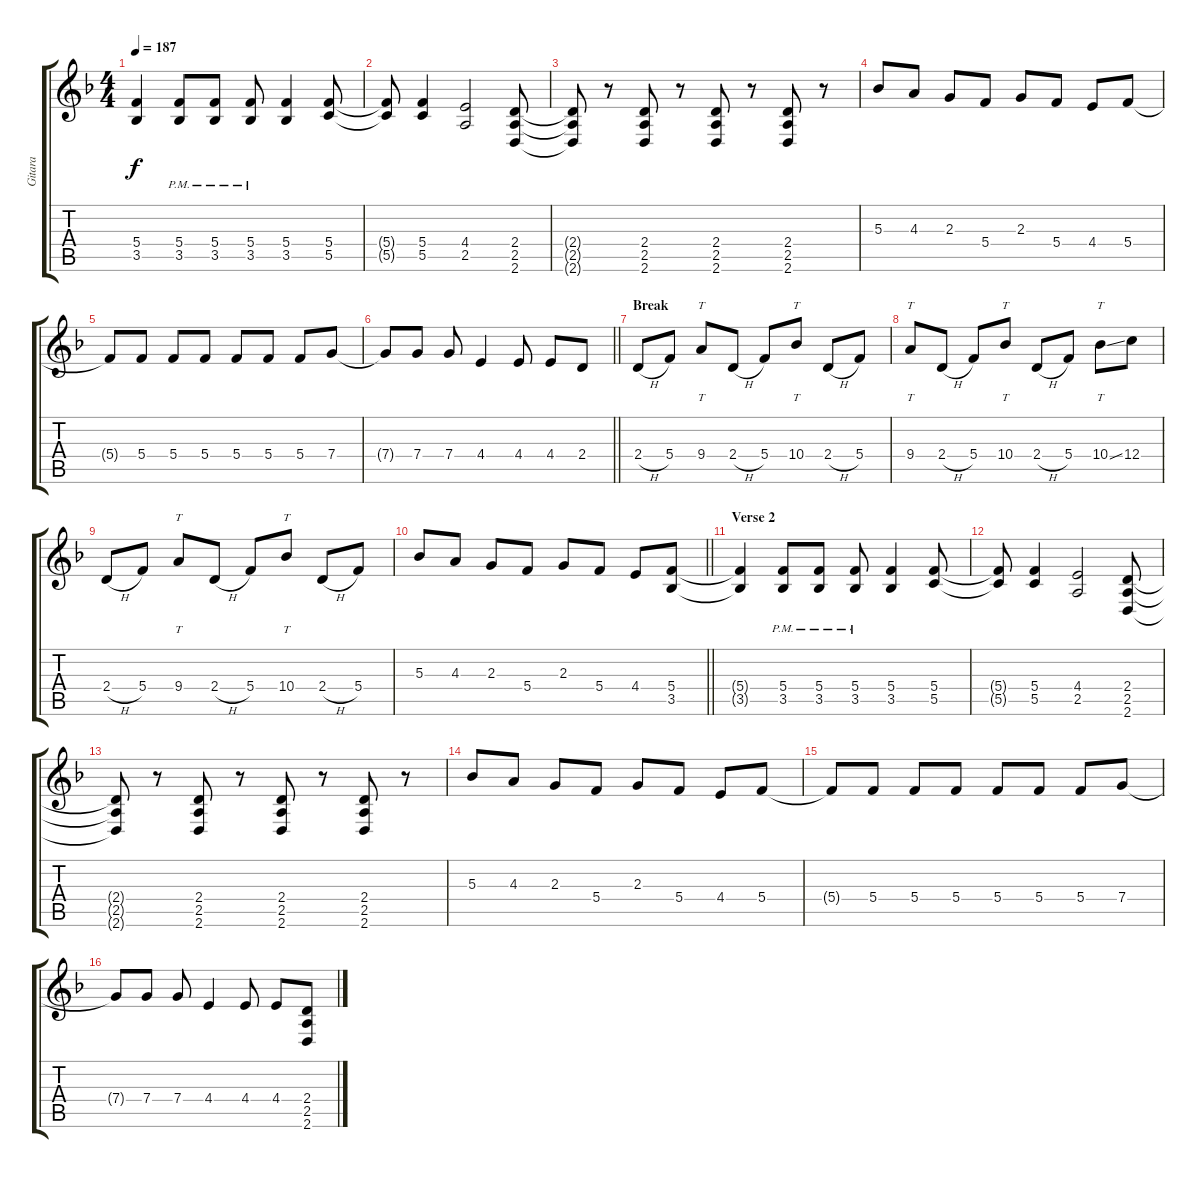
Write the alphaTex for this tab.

\track ("Gitara" "Gitara") {instrument distortionguitar}
\staff {score tabs}
\tuning (D4 A3 F3 C3 G2 C2) {hide}
\ts (4 4)
\tempo 187
\clef g2
\ks dminor
(5.4{t} 3.5{t}).4{dy f} (5.4{pm} 3.5{pm}).8 (5.4{pm} 3.5{pm}).8 (5.4{pm} 3.5{pm}).8 (5.4 3.5).4 (5.4 5.5).8 |
(5.4{t} 5.5{t}).8 (5.4 5.5).4 (4.4 2.5).2 (2.4 2.5 2.6).8 |
(2.4{t} 2.5{t} 2.6{t}).8 r.8 (2.4 2.5 2.6).8 r.8 (2.4 2.5 2.6).8 r.8 (2.4 2.5 2.6).8 r.8 |
5.3.8 4.3.8 2.3.8 5.4.8 2.3.8 5.4.8 4.4.8 5.4.8 |
5.4{t}.8 5.4.8 5.4.8 5.4.8 5.4.8 5.4.8 5.4.8 7.4.8 |
\barLineRight lightlight
7.4{t}.8 7.4.8 7.4.8 4.4.4 4.4.8 4.4.8 2.4.8 |
\section ("" "Break")
2.4{h}.8 5.4.8 9.4.8{tt} 2.4{h}.8 5.4.8 10.4.8{tt} 2.4{h}.8 5.4.8 |
9.4.8{tt} 2.4{h}.8 5.4.8 10.4.8{tt} 2.4{h}.8 5.4.8 10.4{ss}.8{tt} 12.4.8 |
2.4{h}.8 5.4.8 9.4.8{tt} 2.4{h}.8 5.4.8 10.4.8{tt} 2.4{h}.8 5.4.8 |
\barLineRight lightlight
5.3.8 4.3.8 2.3.8 5.4.8 2.3.8 5.4.8 4.4.8 (5.4 3.5).8 |
\section ("" "Verse 2")
(5.4{t} 3.5{t}).4 (5.4{pm} 3.5{pm}).8 (5.4{pm} 3.5{pm}).8 (5.4{pm} 3.5{pm}).8 (5.4 3.5).4 (5.4 5.5).8 |
(5.4{t} 5.5{t}).8 (5.4 5.5).4 (4.4 2.5).2 (2.4 2.5 2.6).8 |
(2.4{t} 2.5{t} 2.6{t}).8 r.8 (2.4 2.5 2.6).8 r.8 (2.4 2.5 2.6).8 r.8 (2.4 2.5 2.6).8 r.8 |
5.3.8 4.3.8 2.3.8 5.4.8 2.3.8 5.4.8 4.4.8 5.4.8 |
5.4{t}.8 5.4.8 5.4.8 5.4.8 5.4.8 5.4.8 5.4.8 7.4.8 |
7.4{t}.8 7.4.8 7.4.8 4.4.4 4.4.8 4.4.8 (2.4 2.5 2.6).8
